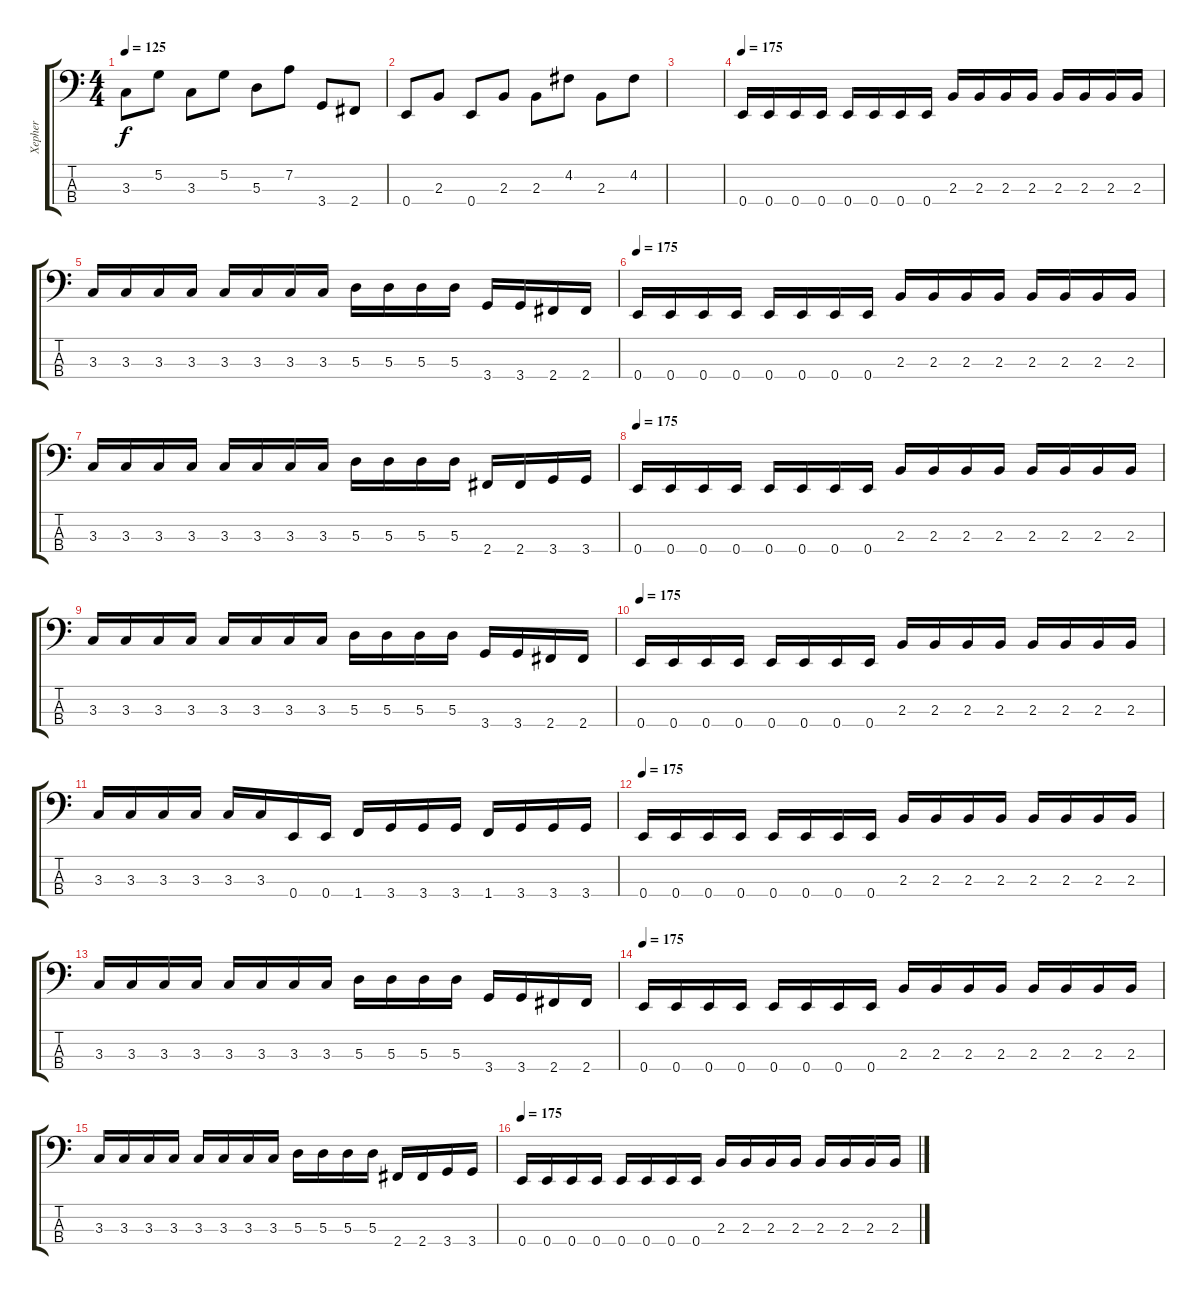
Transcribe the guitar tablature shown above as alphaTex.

\track ("Xepher" "Xepher") {instrument electricbassfinger}
\staff {score tabs}
\tuning (G2 D2 A1 E1) {hide}
\ts (4 4)
\tempo 125
\clef f4
\ks c
3.3.8{dy f} 5.2.8 3.3.8 5.2.8 5.3.8 7.2.8 3.4.8 2.4.8 |
0.4.8 2.3.8 0.4.8 2.3.8 2.3.8 4.2.8 2.3.8 4.2.8 |
|
\tempo 175
0.4.16 0.4.16 0.4.16 0.4.16 0.4.16 0.4.16 0.4.16 0.4.16 2.3.16 2.3.16 2.3.16 2.3.16 2.3.16 2.3.16 2.3.16 2.3.16 |
3.3.16 3.3.16 3.3.16 3.3.16 3.3.16 3.3.16 3.3.16 3.3.16 5.3.16 5.3.16 5.3.16 5.3.16 3.4.16 3.4.16 2.4.16 2.4.16 |
\tempo 175
0.4.16 0.4.16 0.4.16 0.4.16 0.4.16 0.4.16 0.4.16 0.4.16 2.3.16 2.3.16 2.3.16 2.3.16 2.3.16 2.3.16 2.3.16 2.3.16 |
3.3.16 3.3.16 3.3.16 3.3.16 3.3.16 3.3.16 3.3.16 3.3.16 5.3.16 5.3.16 5.3.16 5.3.16 2.4.16 2.4.16 3.4.16 3.4.16 |
\tempo 175
0.4.16 0.4.16 0.4.16 0.4.16 0.4.16 0.4.16 0.4.16 0.4.16 2.3.16 2.3.16 2.3.16 2.3.16 2.3.16 2.3.16 2.3.16 2.3.16 |
3.3.16 3.3.16 3.3.16 3.3.16 3.3.16 3.3.16 3.3.16 3.3.16 5.3.16 5.3.16 5.3.16 5.3.16 3.4.16 3.4.16 2.4.16 2.4.16 |
\tempo 175
0.4.16 0.4.16 0.4.16 0.4.16 0.4.16 0.4.16 0.4.16 0.4.16 2.3.16 2.3.16 2.3.16 2.3.16 2.3.16 2.3.16 2.3.16 2.3.16 |
3.3.16 3.3.16 3.3.16 3.3.16 3.3.16 3.3.16 0.4.16 0.4.16 1.4.16 3.4.16 3.4.16 3.4.16 1.4.16 3.4.16 3.4.16 3.4.16 |
\tempo 175
0.4.16 0.4.16 0.4.16 0.4.16 0.4.16 0.4.16 0.4.16 0.4.16 2.3.16 2.3.16 2.3.16 2.3.16 2.3.16 2.3.16 2.3.16 2.3.16 |
3.3.16 3.3.16 3.3.16 3.3.16 3.3.16 3.3.16 3.3.16 3.3.16 5.3.16 5.3.16 5.3.16 5.3.16 3.4.16 3.4.16 2.4.16 2.4.16 |
\tempo 175
0.4.16 0.4.16 0.4.16 0.4.16 0.4.16 0.4.16 0.4.16 0.4.16 2.3.16 2.3.16 2.3.16 2.3.16 2.3.16 2.3.16 2.3.16 2.3.16 |
3.3.16 3.3.16 3.3.16 3.3.16 3.3.16 3.3.16 3.3.16 3.3.16 5.3.16 5.3.16 5.3.16 5.3.16 2.4.16 2.4.16 3.4.16 3.4.16 |
\tempo 175
0.4.16 0.4.16 0.4.16 0.4.16 0.4.16 0.4.16 0.4.16 0.4.16 2.3.16 2.3.16 2.3.16 2.3.16 2.3.16 2.3.16 2.3.16 2.3.16
